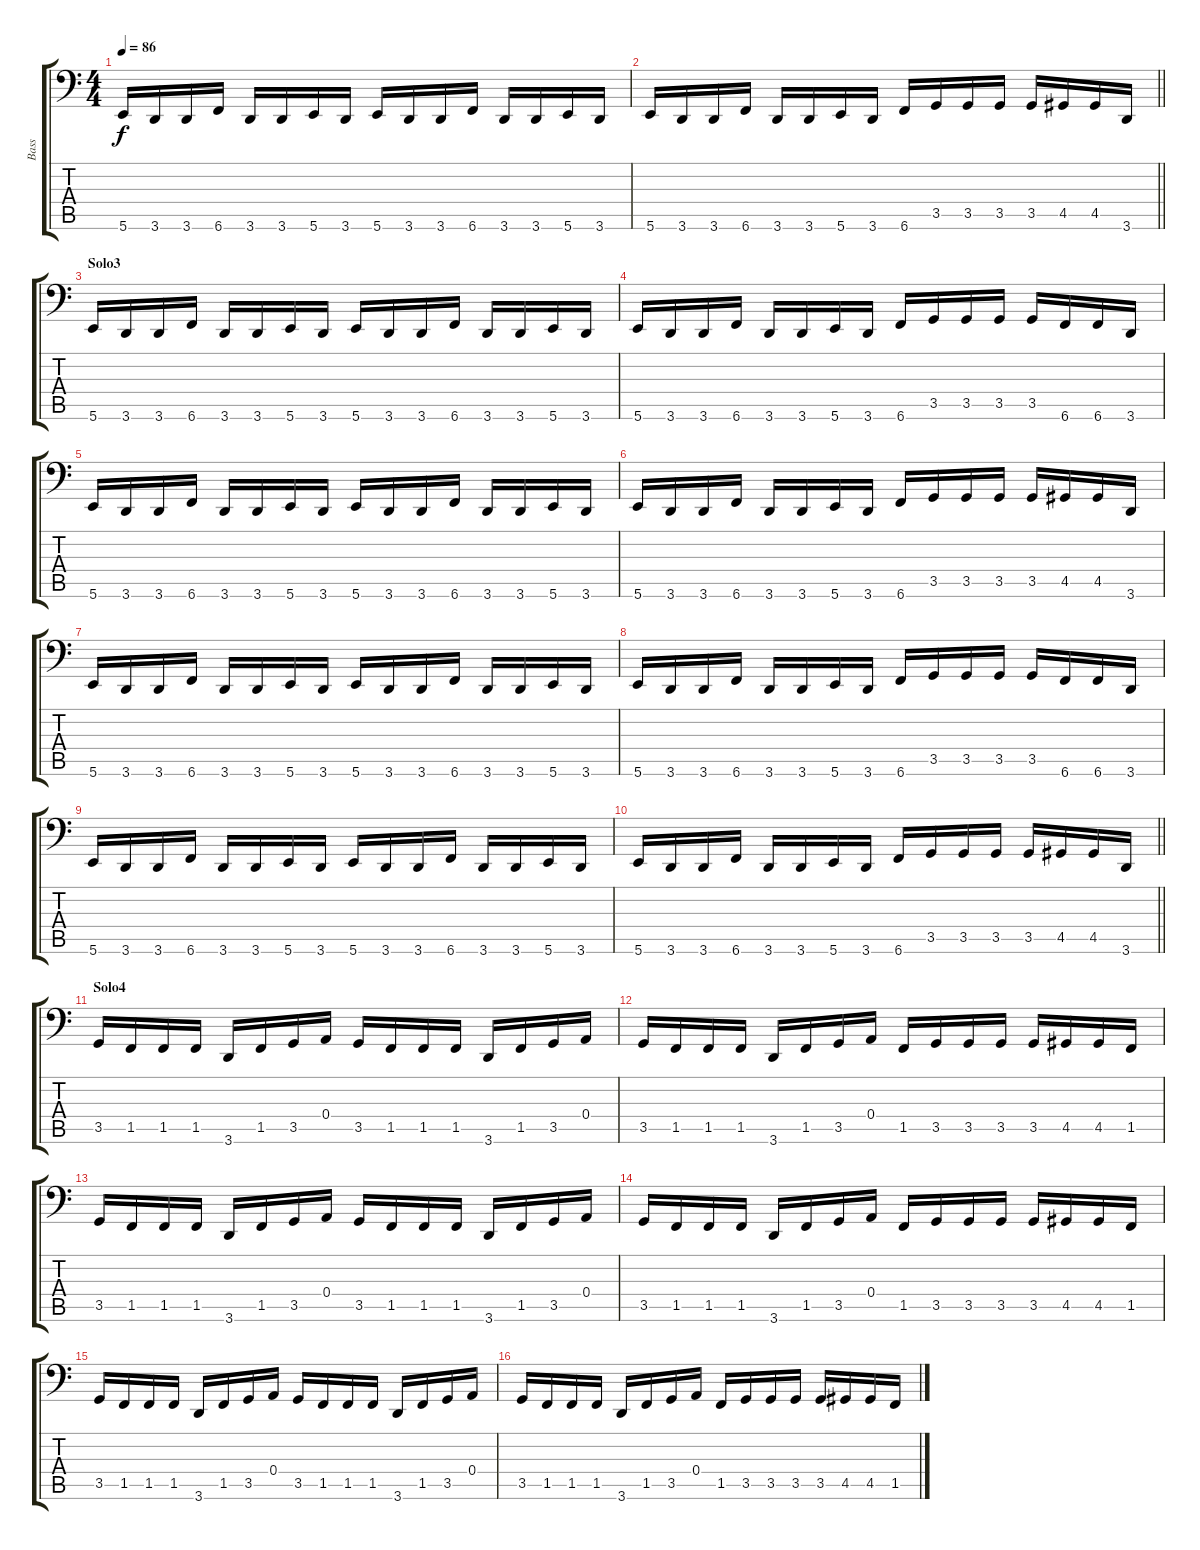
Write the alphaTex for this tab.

\track ("Bass" "Bass") {instrument electricbassfinger}
\staff {score tabs}
\tuning (C3 G2 D2 A1 E1 B0) {hide}
\ts (4 4)
\tempo 86
\clef f4
\ks c
5.6.16{dy f} 3.6.16 3.6.16 6.6.16 3.6.16 3.6.16 5.6.16 3.6.16 5.6.16 3.6.16 3.6.16 6.6.16 3.6.16 3.6.16 5.6.16 3.6.16 |
\barLineRight lightlight
5.6.16 3.6.16 3.6.16 6.6.16 3.6.16 3.6.16 5.6.16 3.6.16 6.6.16 3.5.16 3.5.16 3.5.16 3.5.16 4.5.16 4.5.16 3.6.16 |
\section ("" "Solo3")
5.6.16 3.6.16 3.6.16 6.6.16 3.6.16 3.6.16 5.6.16 3.6.16 5.6.16 3.6.16 3.6.16 6.6.16 3.6.16 3.6.16 5.6.16 3.6.16 |
5.6.16 3.6.16 3.6.16 6.6.16 3.6.16 3.6.16 5.6.16 3.6.16 6.6.16 3.5.16 3.5.16 3.5.16 3.5.16 6.6.16 6.6.16 3.6.16 |
5.6.16 3.6.16 3.6.16 6.6.16 3.6.16 3.6.16 5.6.16 3.6.16 5.6.16 3.6.16 3.6.16 6.6.16 3.6.16 3.6.16 5.6.16 3.6.16 |
5.6.16 3.6.16 3.6.16 6.6.16 3.6.16 3.6.16 5.6.16 3.6.16 6.6.16 3.5.16 3.5.16 3.5.16 3.5.16 4.5.16 4.5.16 3.6.16 |
5.6.16 3.6.16 3.6.16 6.6.16 3.6.16 3.6.16 5.6.16 3.6.16 5.6.16 3.6.16 3.6.16 6.6.16 3.6.16 3.6.16 5.6.16 3.6.16 |
5.6.16 3.6.16 3.6.16 6.6.16 3.6.16 3.6.16 5.6.16 3.6.16 6.6.16 3.5.16 3.5.16 3.5.16 3.5.16 6.6.16 6.6.16 3.6.16 |
5.6.16 3.6.16 3.6.16 6.6.16 3.6.16 3.6.16 5.6.16 3.6.16 5.6.16 3.6.16 3.6.16 6.6.16 3.6.16 3.6.16 5.6.16 3.6.16 |
\barLineRight lightlight
5.6.16 3.6.16 3.6.16 6.6.16 3.6.16 3.6.16 5.6.16 3.6.16 6.6.16 3.5.16 3.5.16 3.5.16 3.5.16 4.5.16 4.5.16 3.6.16 |
\section ("" "Solo4")
3.5.16{volume 11} 1.5.16 1.5.16 1.5.16 3.6.16 1.5.16 3.5.16 0.4.16 3.5.16 1.5.16 1.5.16 1.5.16 3.6.16 1.5.16 3.5.16 0.4.16 |
3.5.16 1.5.16 1.5.16 1.5.16 3.6.16 1.5.16 3.5.16 0.4.16 1.5.16 3.5.16 3.5.16 3.5.16 3.5.16 4.5.16 4.5.16 1.5.16 |
3.5.16 1.5.16 1.5.16 1.5.16 3.6.16 1.5.16 3.5.16 0.4.16 3.5.16 1.5.16 1.5.16 1.5.16 3.6.16 1.5.16 3.5.16 0.4.16 |
3.5.16 1.5.16 1.5.16 1.5.16 3.6.16 1.5.16 3.5.16 0.4.16 1.5.16 3.5.16 3.5.16 3.5.16 3.5.16 4.5.16 4.5.16 1.5.16 |
3.5.16{volume 11} 1.5.16 1.5.16 1.5.16 3.6.16 1.5.16 3.5.16 0.4.16 3.5.16 1.5.16 1.5.16 1.5.16 3.6.16 1.5.16 3.5.16 0.4.16 |
3.5.16 1.5.16 1.5.16 1.5.16 3.6.16 1.5.16 3.5.16 0.4.16 1.5.16 3.5.16 3.5.16 3.5.16 3.5.16 4.5.16 4.5.16 1.5.16
